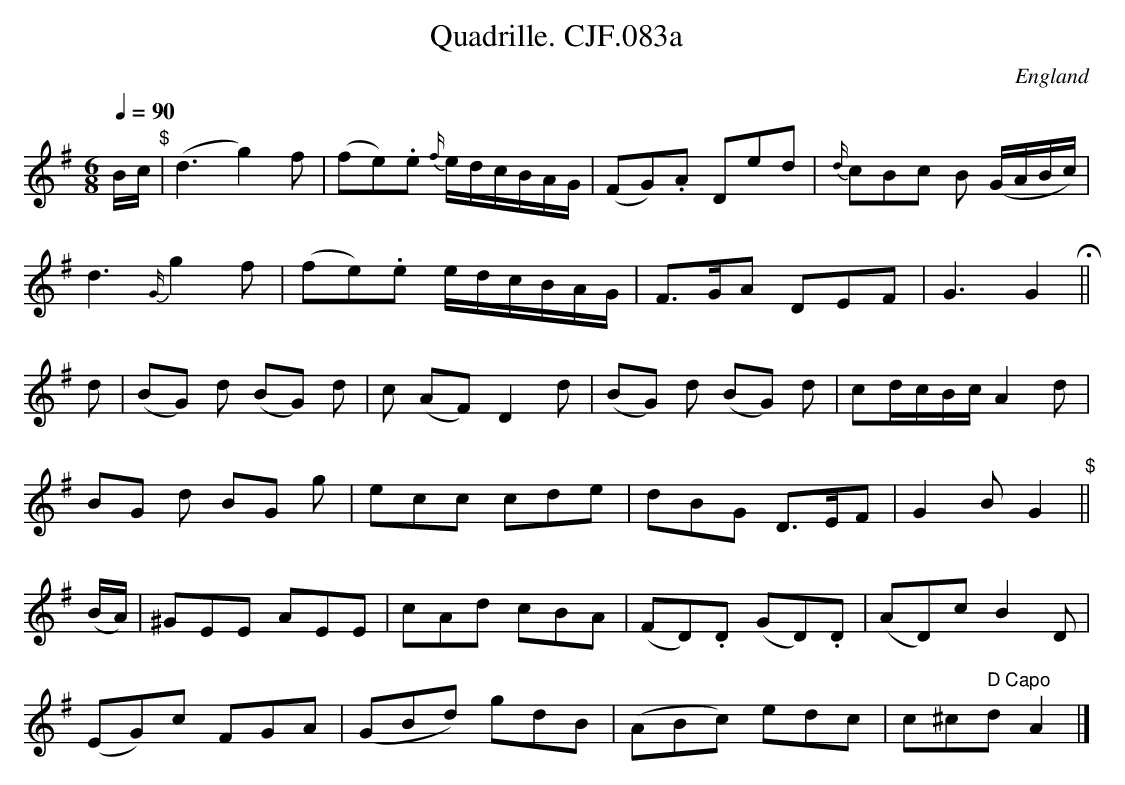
X:1
T:Quadrille. CJF.083a
L:1/8
M:6/8
O:England
Q:1/4=90
K:G
B/c/"$"|(d3g2)f|(fe).e {f/}e/d/c/B/A/G/|\
(FG).A Ded|{d/}cBc B (G/A/B/c/)|!
d3{G/}g2f|(fe).e e/d/c/B/A/G/|F>GA DEF|G3G2H||!
d|(BG) d (BG) d|c (AF) D2d|\
(BG) d (BG) d|cd/c/B/c/A2d|!
BG d BG g|ecc cde|dBG D>EF|G2BG2"$"||!
(B/A/)|^GEE AEE|cAd cBA|\
(FD).D (GD).D|(AD)cB2D|!
(EG)c FGA|(GBd) gdB|(ABc) edc|c^c" D Capo"d A2|]
